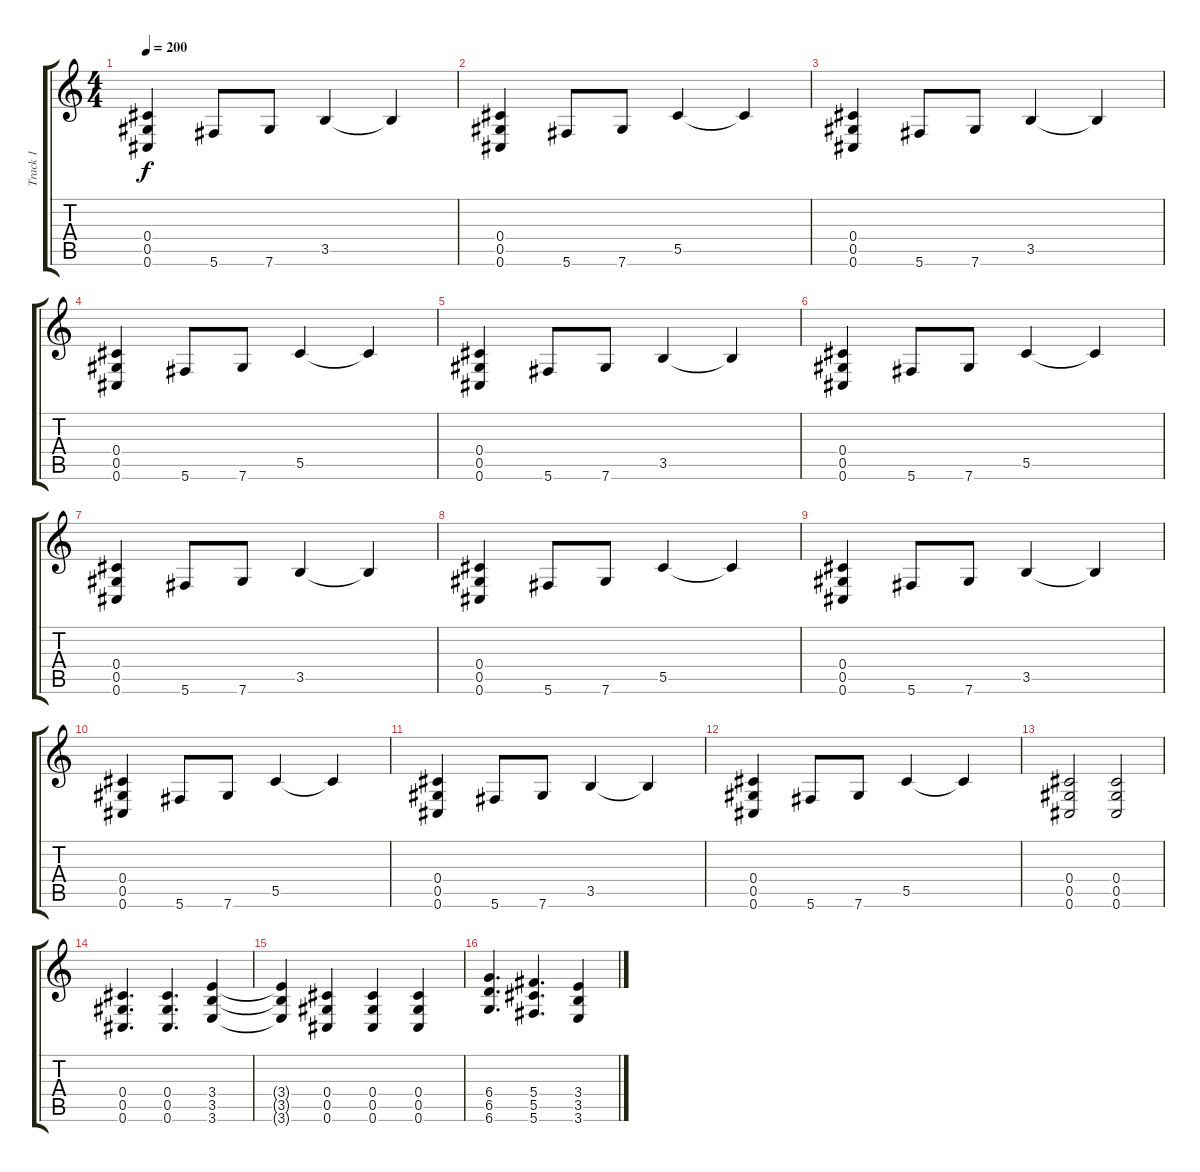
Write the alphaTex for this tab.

\track ("Track 1" "Track 1") {instrument distortionguitar}
\staff {score tabs}
\tuning (Eb4 Bb3 Gb3 Db3 Ab2 Db2) {hide}
\ts (4 4)
\tempo 200
\clef g2
\ks c
(0.4 0.5 0.6).4{dy f} 5.6.8 7.6.8 3.5.4 3.5{t}.4 |
(0.4 0.5 0.6).4 5.6.8 7.6.8 5.5.4 5.5{t}.4 |
(0.4 0.5 0.6).4 5.6.8 7.6.8 3.5.4 3.5{t}.4 |
(0.4 0.5 0.6).4 5.6.8 7.6.8 5.5.4 5.5{t}.4 |
(0.4 0.5 0.6).4 5.6.8 7.6.8 3.5.4 3.5{t}.4 |
(0.4 0.5 0.6).4 5.6.8 7.6.8 5.5.4 5.5{t}.4 |
(0.4 0.5 0.6).4 5.6.8 7.6.8 3.5.4 3.5{t}.4 |
(0.4 0.5 0.6).4 5.6.8 7.6.8 5.5.4 5.5{t}.4 |
(0.4 0.5 0.6).4 5.6.8 7.6.8 3.5.4 3.5{t}.4 |
(0.4 0.5 0.6).4 5.6.8 7.6.8 5.5.4 5.5{t}.4 |
(0.4 0.5 0.6).4 5.6.8 7.6.8 3.5.4 3.5{t}.4 |
(0.4 0.5 0.6).4 5.6.8 7.6.8 5.5.4 5.5{t}.4 |
(0.4 0.5 0.6).2 (0.4 0.5 0.6).2 |
(0.4 0.5 0.6).4{d} (0.4 0.5 0.6).4{d} (3.4 3.5 3.6).4 |
(3.4{t} 3.5{t} 3.6{t}).4 (0.4 0.5 0.6).4 (0.4 0.5 0.6).4 (0.4 0.5 0.6).4 |
(6.4 6.5 6.6).4{d} (5.4 5.5 5.6).4{d} (3.4 3.5 3.6).4
